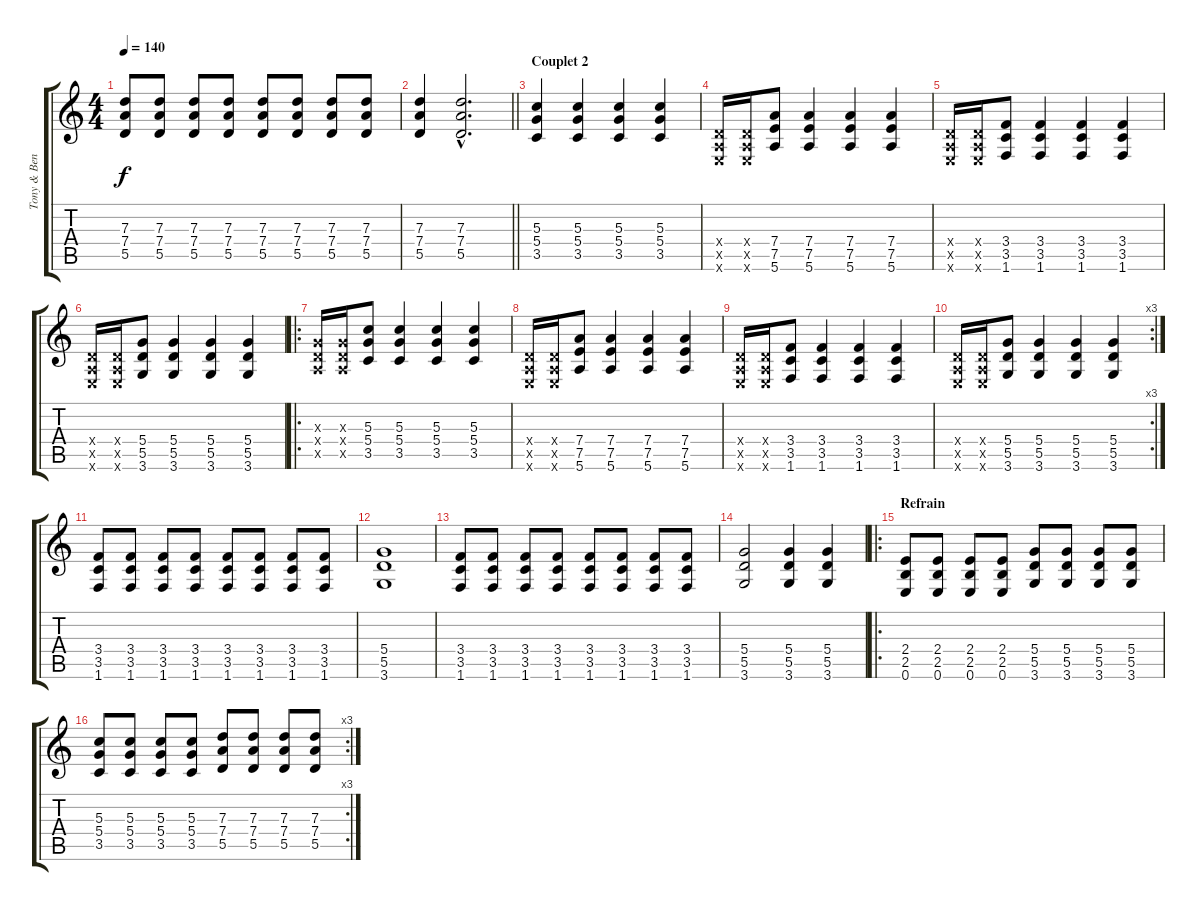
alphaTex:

\track ("Tony & Ben" "Tony & Ben") {instrument distortionguitar}
\staff {score tabs}
\tuning (E4 B3 G3 D3 A2 E2) {hide}
\ts (4 4)
\tempo 140
\clef g2
\ks c
(7.3 7.4 5.5).8{dy f} (7.3 7.4 5.5).8 (7.3 7.4 5.5).8 (7.3 7.4 5.5).8 (7.3 7.4 5.5).8 (7.3 7.4 5.5).8 (7.3 7.4 5.5).8 (7.3 7.4 5.5).8 |
\barLineRight lightlight
(7.3 7.4 5.5).4 (7.3{hac} 7.4{hac} 5.5{hac}).2{d} |
\section ("" "Couplet 2")
(5.3 5.4 3.5).4 (5.3 5.4 3.5).4 (5.3 5.4 3.5).4 (5.3 5.4 3.5).4 |
(0.4{x} 0.5{x} 0.6{x}).16 (0.4{x} 0.5{x} 0.6{x}).16 (7.4 7.5 5.6).8 (7.4 7.5 5.6).4 (7.4 7.5 5.6).4 (7.4 7.5 5.6).4 |
(0.4{x} 0.5{x} 0.6{x}).16 (0.4{x} 0.5{x} 0.6{x}).16 (3.4 3.5 1.6).8 (3.4 3.5 1.6).4 (3.4 3.5 1.6).4 (3.4 3.5 1.6).4 |
(0.4{x} 0.5{x} 0.6{x}).16 (0.4{x} 0.5{x} 0.6{x}).16 (5.4 5.5 3.6).8 (5.4 5.5 3.6).4 (5.4 5.5 3.6).4 (5.4 5.5 3.6).4 |
\ro
(0.3{x} 0.4{x} 0.5{x}).16 (0.3{x} 0.4{x} 0.5{x}).16 (5.3 5.4 3.5).8 (5.3 5.4 3.5).4 (5.3 5.4 3.5).4 (5.3 5.4 3.5).4 |
(0.4{x} 0.5{x} 0.6{x}).16 (0.4{x} 0.5{x} 0.6{x}).16 (7.4 7.5 5.6).8 (7.4 7.5 5.6).4 (7.4 7.5 5.6).4 (7.4 7.5 5.6).4 |
(0.4{x} 0.5{x} 0.6{x}).16 (0.4{x} 0.5{x} 0.6{x}).16 (3.4 3.5 1.6).8 (3.4 3.5 1.6).4 (3.4 3.5 1.6).4 (3.4 3.5 1.6).4 |
\rc 3
(0.4{x} 0.5{x} 0.6{x}).16 (0.4{x} 0.5{x} 0.6{x}).16 (5.4 5.5 3.6).8 (5.4 5.5 3.6).4 (5.4 5.5 3.6).4 (5.4 5.5 3.6).4 |
(3.4 3.5 1.6).8 (3.4 3.5 1.6).8 (3.4 3.5 1.6).8 (3.4 3.5 1.6).8 (3.4 3.5 1.6).8 (3.4 3.5 1.6).8 (3.4 3.5 1.6).8 (3.4 3.5 1.6).8 |
(5.4 5.5 3.6).1 |
(3.4 3.5 1.6).8 (3.4 3.5 1.6).8 (3.4 3.5 1.6).8 (3.4 3.5 1.6).8 (3.4 3.5 1.6).8 (3.4 3.5 1.6).8 (3.4 3.5 1.6).8 (3.4 3.5 1.6).8 |
(5.4 5.5 3.6).2 (5.4 5.5 3.6).4 (5.4 5.5 3.6).4 |
\ro
\section ("" "Refrain")
(2.4 2.5 0.6).8 (2.4 2.5 0.6).8 (2.4 2.5 0.6).8 (2.4 2.5 0.6).8 (5.4 5.5 3.6).8 (5.4 5.5 3.6).8 (5.4 5.5 3.6).8 (5.4 5.5 3.6).8 |
\rc 3
(5.3 5.4 3.5).8 (5.3 5.4 3.5).8 (5.3 5.4 3.5).8 (5.3 5.4 3.5).8 (7.3 7.4 5.5).8 (7.3 7.4 5.5).8 (7.3 7.4 5.5).8 (7.3 7.4 5.5).8
